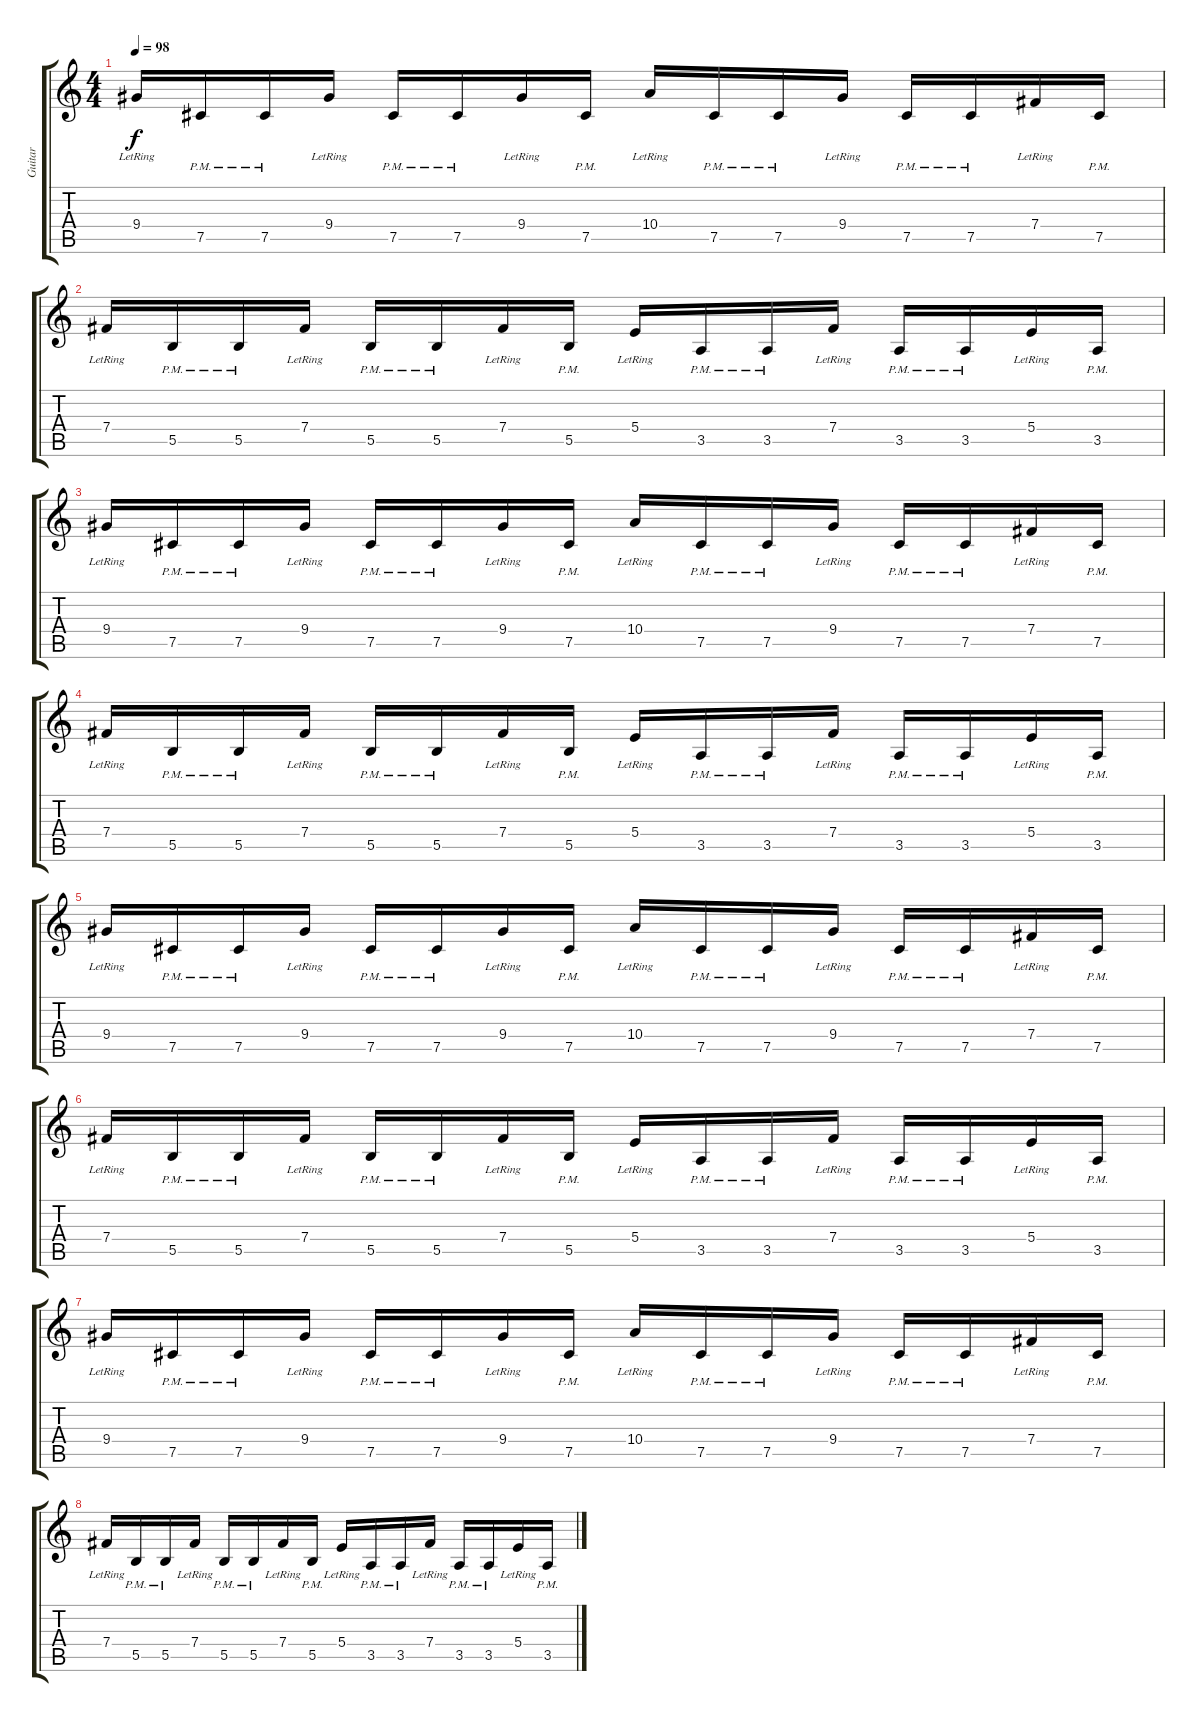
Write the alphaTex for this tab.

\track ("Guitar" "Guitar") {instrument acousticguitarsteel}
\staff {score tabs}
\tuning (Db4 Ab3 E3 B2 Gb2 B1) {hide}
\ts (4 4)
\tempo 98
\clef g2
\ks c
9.4{lr}.16{dy f instrument acousticguitarsteel} 7.5{pm}.16 7.5{pm}.16 9.4{lr}.16 7.5{pm}.16 7.5{pm}.16 9.4{lr}.16 7.5{pm}.16 10.4{lr}.16 7.5{pm}.16 7.5{pm}.16 9.4{lr}.16 7.5{pm}.16 7.5{pm}.16 7.4{lr}.16 7.5{pm}.16 |
7.4{lr}.16 5.5{pm}.16 5.5{pm}.16 7.4{lr}.16 5.5{pm}.16 5.5{pm}.16 7.4{lr}.16 5.5{pm}.16 5.4{lr}.16 3.5{pm}.16 3.5{pm}.16 7.4{lr}.16 3.5{pm}.16 3.5{pm}.16 5.4{lr}.16 3.5{pm}.16 |
9.4{lr}.16 7.5{pm}.16 7.5{pm}.16 9.4{lr}.16 7.5{pm}.16 7.5{pm}.16 9.4{lr}.16 7.5{pm}.16 10.4{lr}.16 7.5{pm}.16 7.5{pm}.16 9.4{lr}.16 7.5{pm}.16 7.5{pm}.16 7.4{lr}.16 7.5{pm}.16 |
7.4{lr}.16 5.5{pm}.16 5.5{pm}.16 7.4{lr}.16 5.5{pm}.16 5.5{pm}.16 7.4{lr}.16 5.5{pm}.16 5.4{lr}.16 3.5{pm}.16 3.5{pm}.16 7.4{lr}.16 3.5{pm}.16 3.5{pm}.16 5.4{lr}.16 3.5{pm}.16 |
9.4{lr}.16 7.5{pm}.16 7.5{pm}.16 9.4{lr}.16 7.5{pm}.16 7.5{pm}.16 9.4{lr}.16 7.5{pm}.16 10.4{lr}.16 7.5{pm}.16 7.5{pm}.16 9.4{lr}.16 7.5{pm}.16 7.5{pm}.16 7.4{lr}.16 7.5{pm}.16 |
7.4{lr}.16 5.5{pm}.16 5.5{pm}.16 7.4{lr}.16 5.5{pm}.16 5.5{pm}.16 7.4{lr}.16 5.5{pm}.16 5.4{lr}.16 3.5{pm}.16 3.5{pm}.16 7.4{lr}.16 3.5{pm}.16 3.5{pm}.16 5.4{lr}.16 3.5{pm}.16 |
9.4{lr}.16 7.5{pm}.16 7.5{pm}.16 9.4{lr}.16 7.5{pm}.16 7.5{pm}.16 9.4{lr}.16 7.5{pm}.16 10.4{lr}.16 7.5{pm}.16 7.5{pm}.16 9.4{lr}.16 7.5{pm}.16 7.5{pm}.16 7.4{lr}.16 7.5{pm}.16 |
7.4{lr}.16 5.5{pm}.16 5.5{pm}.16 7.4{lr}.16 5.5{pm}.16 5.5{pm}.16 7.4{lr}.16 5.5{pm}.16 5.4{lr}.16 3.5{pm}.16 3.5{pm}.16 7.4{lr}.16 3.5{pm}.16 3.5{pm}.16 5.4{lr}.16 3.5{pm}.16
